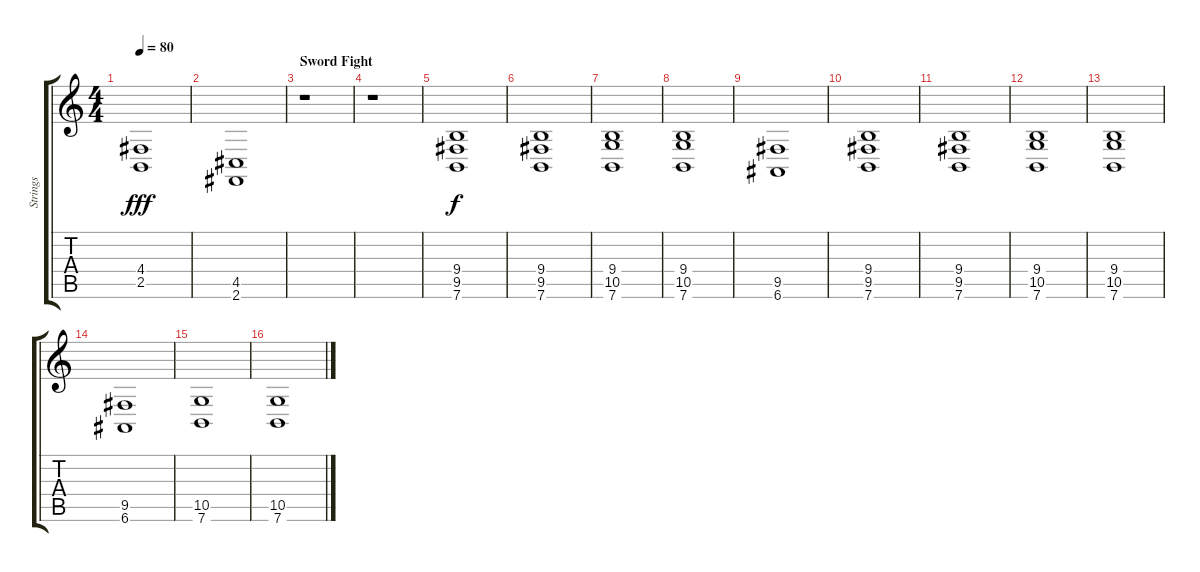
\track ("Strings" "Strings") {instrument stringensemble2}
\staff {score tabs}
\tuning (E4 B3 G3 D3 A2 E2) {hide}
\ts (4 4)
\tempo 80
\clef g2
\ks c
(4.4 2.5).1{dy fff} |
(4.5 2.6).1 |
\section ("" "Sword Fight")
r.1 |
r.1 |
(9.4 9.5 7.6).1{dy f} |
(9.4 9.5 7.6).1 |
(9.4 10.5 7.6).1 |
(9.4 10.5 7.6).1 |
(9.5 6.6).1 |
(9.4 9.5 7.6).1 |
(9.4 9.5 7.6).1 |
(9.4 10.5 7.6).1 |
(9.4 10.5 7.6).1 |
(9.5 6.6).1 |
(10.5 7.6).1 |
(10.5 7.6).1
